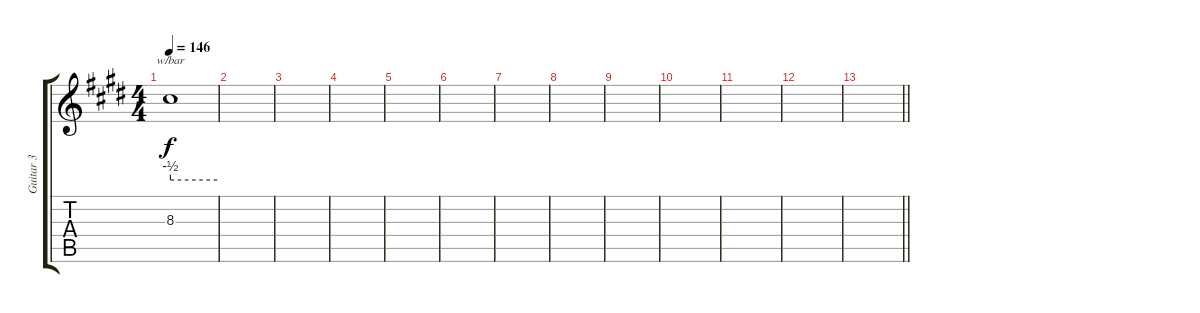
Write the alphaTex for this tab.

\track ("Guitar 3" "Guitar 3") {instrument distortionguitar}
\staff {score tabs}
\tuning (Eb4 Bb3 Gb3 Db3 Ab2 Eb2) {hide}
\ts (4 4)
\tempo 146
\clef g2
\ks c#minor
8.3{t}.1{tbe (hold default 0 -2 60 -2) dy f} |
|
|
|
|
|
|
|
|
|
|
|
\barLineRight lightlight
